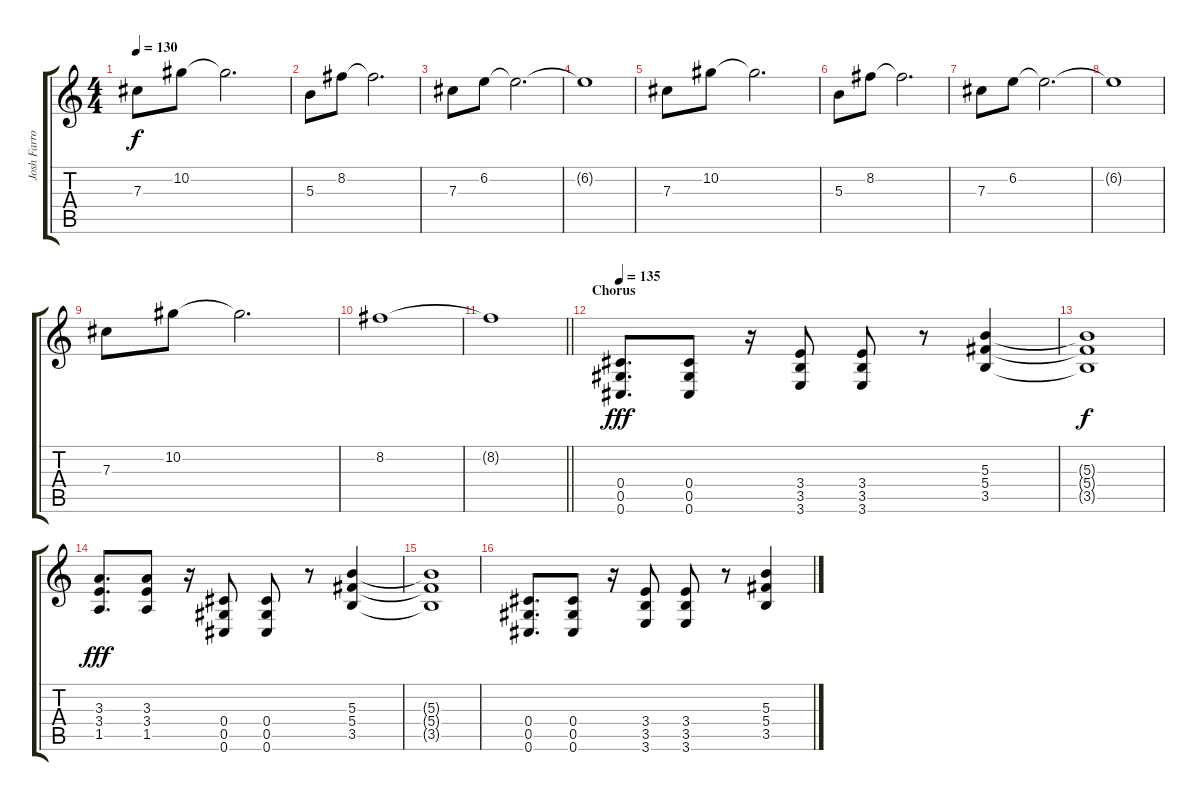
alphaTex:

\track ("Josh Farro" "Josh Farro") {instrument distortionguitar}
\staff {score tabs}
\tuning (Eb4 Bb3 Gb3 Db3 Ab2 Db2) {hide}
\ts (4 4)
\tempo 130
\clef g2
\ks c
7.3.8{dy f} 10.2.8 10.2{t}.2{d} |
5.3.8 8.2.8 8.2{t}.2{d} |
7.3.8 6.2.8 6.2{t}.2{d} |
6.2{t}.1 |
7.3.8 10.2.8 10.2{t}.2{d} |
5.3.8 8.2.8 8.2{t}.2{d} |
7.3.8 6.2.8 6.2{t}.2{d} |
6.2{t}.1 |
7.3.8 10.2.8 10.2{t}.2{d} |
8.2.1 |
\barLineRight lightlight
8.2{t}.1 |
\section ("" "Chorus")
\tempo 135
(0.4 0.5 0.6).8{d dy fff instrument distortionguitar} (0.4 0.5 0.6).8 r.16 (3.4 3.5 3.6).8 (3.4 3.5 3.6).8 r.8 (5.3 5.4 3.5).4 |
(5.3{t} 5.4{t} 3.5{t}).1{dy f} |
(3.3 3.4 1.5).8{d dy fff} (3.3 3.4 1.5).8 r.16 (0.4 0.5 0.6).8 (0.4 0.5 0.6).8 r.8 (5.3 5.4 3.5).4 |
(5.3{t} 5.4{t} 3.5{t}).1 |
(0.4 0.5 0.6).8{d} (0.4 0.5 0.6).8 r.16 (3.4 3.5 3.6).8 (3.4 3.5 3.6).8 r.8 (5.3 5.4 3.5).4
